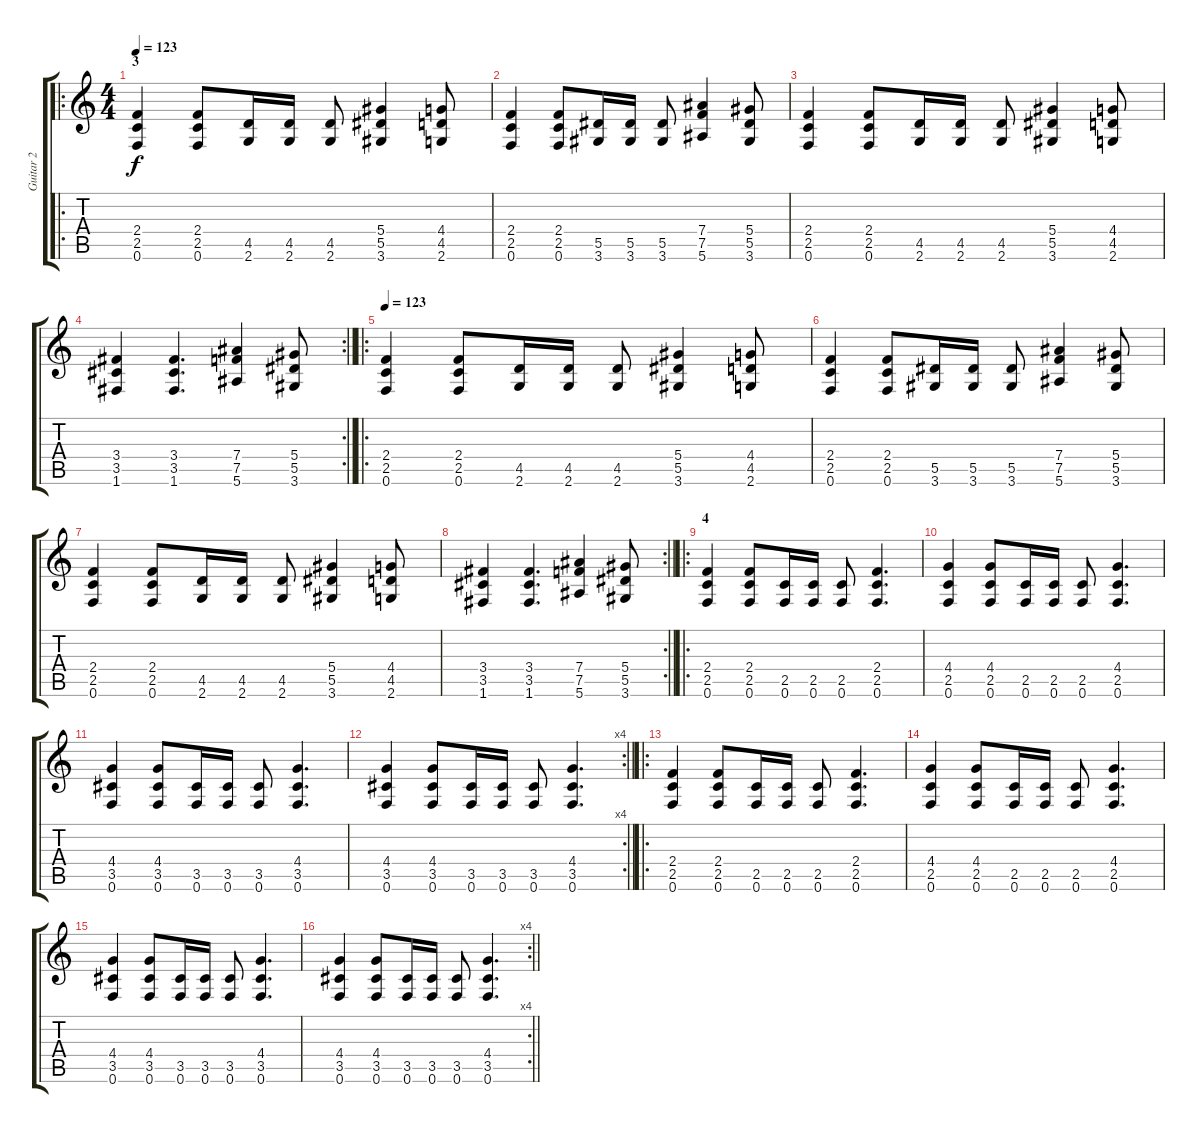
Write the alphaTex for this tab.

\track ("Guitar 2" "Guitar 2") {instrument overdrivenguitar}
\staff {score tabs}
\tuning (F4 C4 Ab3 Eb3 Bb2 F2) {hide}
\ro
\ts (4 4)
\section ("" "3")
\tempo 123
\clef g2
\ks c
(2.4 2.5 0.6).4{dy f} (2.4 2.5 0.6).8 (4.5 2.6).16 (4.5 2.6).16 (4.5 2.6).8 (5.4 5.5 3.6).4 (4.4 4.5 2.6).8 |
(2.4 2.5 0.6).4 (2.4 2.5 0.6).8 (5.5 3.6).16 (5.5 3.6).16 (5.5 3.6).8 (7.4 7.5 5.6).4 (5.4 5.5 3.6).8 |
(2.4 2.5 0.6).4 (2.4 2.5 0.6).8 (4.5 2.6).16 (4.5 2.6).16 (4.5 2.6).8 (5.4 5.5 3.6).4 (4.4 4.5 2.6).8 |
\rc 2
\barLineRight lightlight
(3.4 3.5 1.6).4 (3.4 3.5 1.6).4{d} (7.4 7.5 5.6).4 (5.4 5.5 3.6).8 |
\ro
\section ("" "")
\tempo 123
(2.4 2.5 0.6).4 (2.4 2.5 0.6).8 (4.5 2.6).16 (4.5 2.6).16 (4.5 2.6).8 (5.4 5.5 3.6).4 (4.4 4.5 2.6).8 |
(2.4 2.5 0.6).4 (2.4 2.5 0.6).8 (5.5 3.6).16 (5.5 3.6).16 (5.5 3.6).8 (7.4 7.5 5.6).4 (5.4 5.5 3.6).8 |
(2.4 2.5 0.6).4 (2.4 2.5 0.6).8 (4.5 2.6).16 (4.5 2.6).16 (4.5 2.6).8 (5.4 5.5 3.6).4 (4.4 4.5 2.6).8 |
\rc 2
\barLineRight lightlight
(3.4 3.5 1.6).4 (3.4 3.5 1.6).4{d} (7.4 7.5 5.6).4 (5.4 5.5 3.6).8 |
\ro
\section ("" "4")
(2.4 2.5 0.6).4 (2.4 2.5 0.6).8 (2.5 0.6).16 (2.5 0.6).16 (2.5 0.6).8 (2.4 2.5 0.6).4{d} |
(4.4 2.5 0.6).4 (4.4 2.5 0.6).8 (2.5 0.6).16 (2.5 0.6).16 (2.5 0.6).8 (4.4 2.5 0.6).4{d} |
(4.4 3.5 0.6).4 (4.4 3.5 0.6).8 (3.5 0.6).16 (3.5 0.6).16 (3.5 0.6).8 (4.4 3.5 0.6).4{d} |
\rc 4
\barLineRight lightlight
(4.4 3.5 0.6).4 (4.4 3.5 0.6).8 (3.5 0.6).16 (3.5 0.6).16 (3.5 0.6).8 (4.4 3.5 0.6).4{d} |
\ro
\section ("" "")
(2.4 2.5 0.6).4 (2.4 2.5 0.6).8 (2.5 0.6).16 (2.5 0.6).16 (2.5 0.6).8 (2.4 2.5 0.6).4{d} |
(4.4 2.5 0.6).4 (4.4 2.5 0.6).8 (2.5 0.6).16 (2.5 0.6).16 (2.5 0.6).8 (4.4 2.5 0.6).4{d} |
(4.4 3.5 0.6).4 (4.4 3.5 0.6).8 (3.5 0.6).16 (3.5 0.6).16 (3.5 0.6).8 (4.4 3.5 0.6).4{d} |
\rc 4
\barLineRight lightlight
(4.4 3.5 0.6).4 (4.4 3.5 0.6).8 (3.5 0.6).16 (3.5 0.6).16 (3.5 0.6).8 (4.4 3.5 0.6).4{d}
